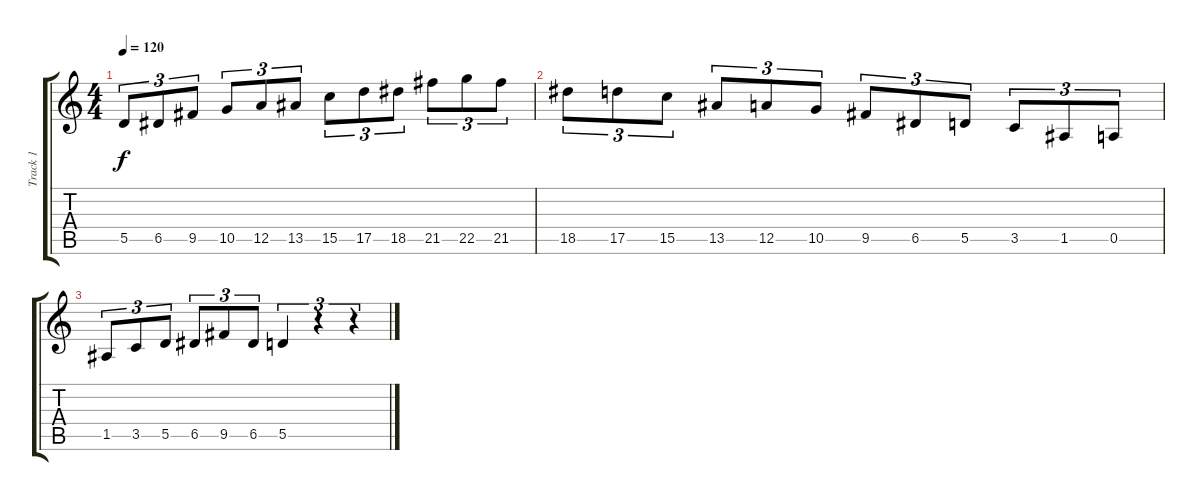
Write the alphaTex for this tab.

\track ("Track 1" "Track 1") {instrument acousticguitarsteel}
\staff {score tabs}
\tuning (E4 B3 G3 D3 A2 E2) {hide}
\ts (4 4)
\tempo 120
\clef g2
\ks c
5.5.8{tu (3 2) dy f instrument acousticguitarsteel} 6.5.8{tu (3 2)} 9.5.8{tu (3 2)} 10.5.8{tu (3 2)} 12.5.8{tu (3 2)} 13.5.8{tu (3 2)} 15.5.8{tu (3 2)} 17.5.8{tu (3 2)} 18.5.8{tu (3 2)} 21.5.8{tu (3 2)} 22.5.8{tu (3 2)} 21.5.8{tu (3 2)} |
18.5.8{tu (3 2)} 17.5.8{tu (3 2)} 15.5.8{tu (3 2)} 13.5.8{tu (3 2)} 12.5.8{tu (3 2)} 10.5.8{tu (3 2)} 9.5.8{tu (3 2)} 6.5.8{tu (3 2)} 5.5.8{tu (3 2)} 3.5.8{tu (3 2)} 1.5.8{tu (3 2)} 0.5.8{tu (3 2)} |
1.5.8{tu (3 2)} 3.5.8{tu (3 2)} 5.5.8{tu (3 2)} 6.5.8{tu (3 2)} 9.5.8{tu (3 2)} 6.5.8{tu (3 2)} 5.5.4{tu (3 2)} r.4{tu (3 2)} r.4{tu (3 2)}
